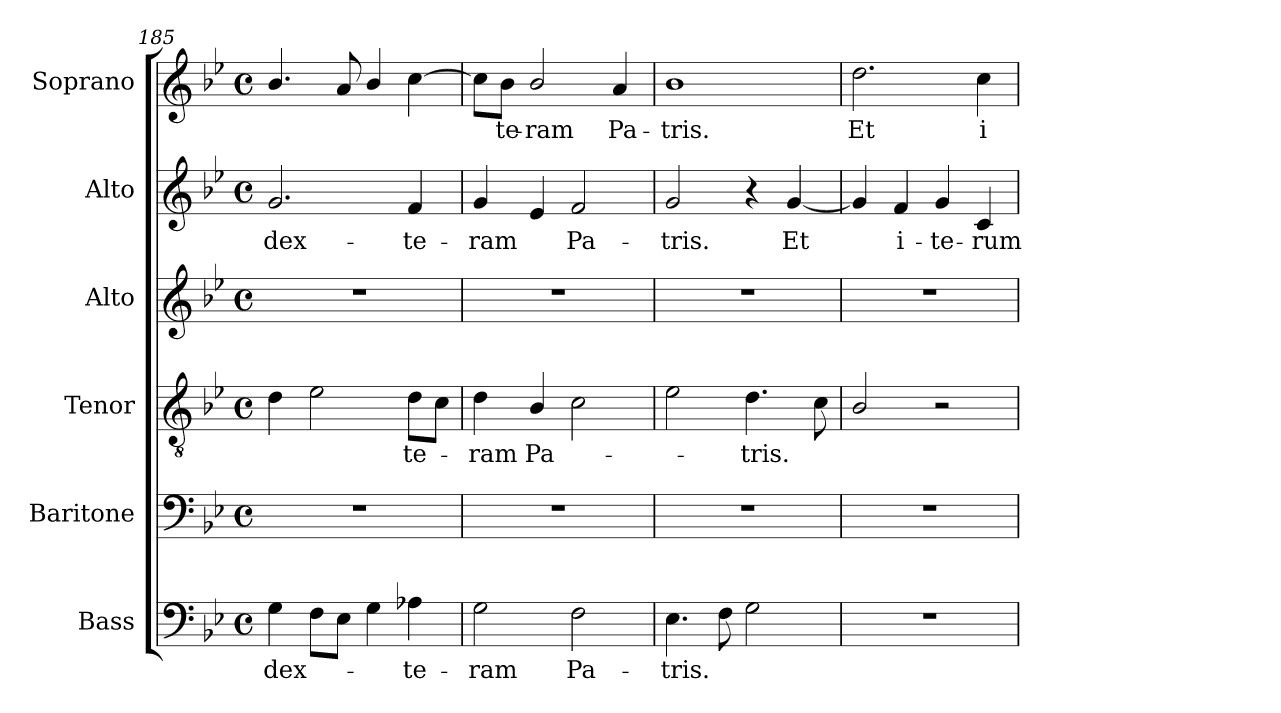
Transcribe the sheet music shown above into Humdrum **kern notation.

**kern	**text	**kern	**kern	**text	**kern	**kern	**text	**kern	**text
*part6	*part6	*part5	*part4	*part4	*part3	*part2	*part2	*part1	*part1
*staff6	*staff6	*staff5	*staff4	*staff4	*staff3	*staff2	*staff2	*staff1	*staff1
*I"Bass	*	*I"Baritone	*I"Tenor	*	*I"Alto	*I"Alto	*	*I"Soprano	*
*I'B.	*	*I'Bar.	*I'T.	*	*I'A.	*I'A.	*	*I'S.	*
*clefF4	*	*clefF4	*clefGv2	*	*clefG2	*clefG2	*	*clefG2	*
*	*	*	*ITrd7c12	*	*	*	*	*	*
*k[b-e-]	*	*k[b-e-]	*k[b-e-]	*	*k[b-e-]	*k[b-e-]	*	*k[b-e-]	*
*B-:	*	*B-:	*B-:	*	*B-:	*B-:	*	*B-:	*
*M4/4	*	*M4/4	*M4/4	*	*M4/4	*M4/4	*	*M4/4	*
*met(c)	*	*met(c)	*met(c)	*	*met(c)	*met(c)	*	*met(c)	*
=185	=185	=185	=185	=185	=185	=185	=185	=185	=185
!	!LO:LY:b:color=#000000	!	!	!	!	!	!	!	!
!	!	!	!	!	!	!	!LO:LY:b:color=#000000	!	!
4Gi\	dex-	1r	4Di\	.	1r	2.gi/	dex-	4.b-i/	.
8Fi\L	.	.	2E-i\	.	.	.	.	.	.
8E-i\J	.	.	.	.	.	.	.	8ai/	.
4Gi\	.	.	.	.	.	.	.	4b-i/	.
!	!LO:LY:b:color=#000000	!	!	!	!	!	!	!	!
!	!	!	!	!LO:LY:b:color=#000000	!	!	!	!	!
!	!	!	!	!	!	!	!LO:LY:b:color=#000000	!	!
4A-i\	-te-	.	8Di\L	-te-	.	4fi/	-te-	[4cci\	.
.	.	.	8Ci\J	.	.	.	.	.	.
=186	=186	=186	=186	=186	=186	=186	=186	=186	=186
!	!LO:LY:b:color=#000000	!	!	!	!	!	!	!	!
!	!	!	!	!LO:LY:b:color=#000000	!	!	!	!	!
!	!	!	!	!	!	!	!LO:LY:b:color=#000000	!	!
2Gi\	-ram	1r	4Di\	-ram	1r	4gi/	-ram	8cci\L]	.
!	!	!	!	!	!	!	!	!	!LO:LY:b:color=#000000
.	.	.	.	.	.	.	.	8b-i\J	-te-
!	!	!	!	!LO:LY:b:color=#000000	!	!	!	!	!
!	!	!	!	!	!	!	!	!	!LO:LY:b:color=#000000
.	.	.	4BB-i/	Pa-	.	4e-i/	.	2b-i/	-ram
!	!LO:LY:b:color=#000000	!	!	!	!	!	!	!	!
!	!	!	!	!	!	!	!LO:LY:b:color=#000000	!	!
2Fi\	Pa-	.	2Ci\	.	.	2fi/	Pa-	.	.
!	!	!	!	!	!	!	!	!	!LO:LY:b:color=#000000
.	.	.	.	.	.	.	.	4ai/	Pa-
=187	=187	=187	=187	=187	=187	=187	=187	=187	=187
!	!LO:LY:b:color=#000000	!	!	!	!	!	!	!	!
!	!	!	!	!	!	!	!LO:LY:b:color=#000000	!	!
!	!	!	!	!	!	!	!	!	!LO:LY:b:color=#000000
4.E-i\	-tris.	1r	2E-i\	.	1r	2gi/	-tris.	1b-i	-tris.
8Fi\	.	.	.	.	.	.	.	.	.
!	!	!	!	!LO:LY:b:color=#000000	!	!	!	!	!
2Gi\	.	.	4.Di\	-tris.	.	4r	.	.	.
!	!	!	!	!	!	!	!LO:LY:b:color=#000000	!	!
.	.	.	.	.	.	[4gi/	Et	.	.
.	.	.	8Ci\	.	.	.	.	.	.
=188	=188	=188	=188	=188	=188	=188	=188	=188	=188
!	!	!	!	!	!	!	!	!	!LO:LY:b:color=#000000
1r	.	1r	2BB-i/	.	1r	4gi/]	.	2.ddi\	Et
!	!	!	!	!	!	!	!LO:LY:b:color=#000000	!	!
.	.	.	.	.	.	4fi/	i-	.	.
!	!	!	!	!	!	!	!LO:LY:b:color=#000000	!	!
.	.	.	2r	.	.	4gi/	-te-	.	.
!	!	!	!	!	!	!	!LO:LY:b:color=#000000	!	!
!	!	!	!	!	!	!	!	!	!LO:LY:b:color=#000000
.	.	.	.	.	.	4ci/	-rum	4cci\	i-
=	=	=	=	=	=	=	=	=	=
*-	*-	*-	*-	*-	*-	*-	*-	*-	*-
